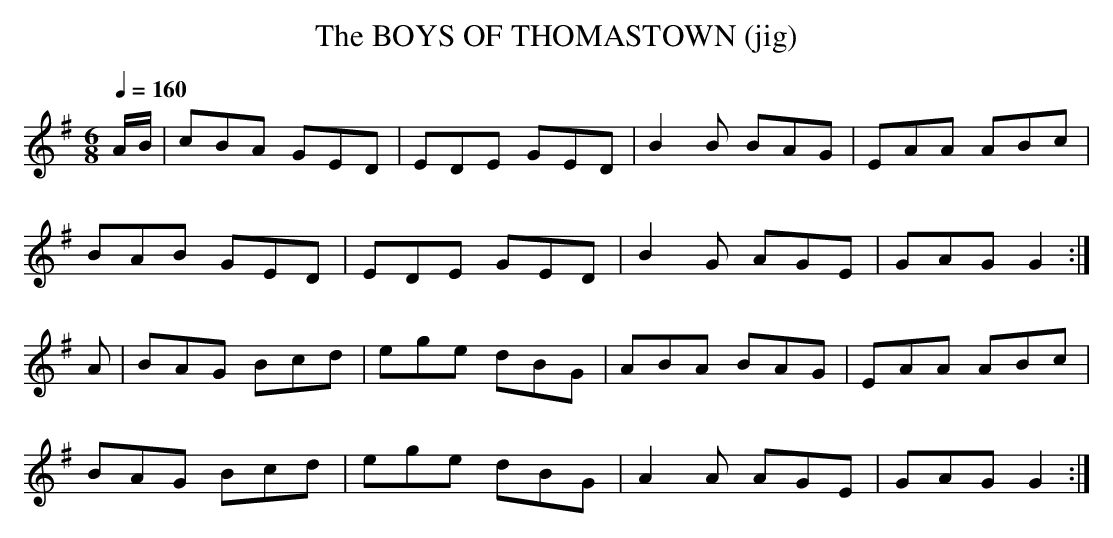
X:1
T:BOYS OF THOMASTOWN (jig), The
Q:1/4=160
L:1/8
M:6/8
K:G
A/B/|cBA GED|EDE GED|B2B BAG|EAA ABc|
BAB GED|EDE GED|B2G AGE|GAG G2:|
A|BAG Bcd|ege dBG|ABA BAG|EAA ABc|
BAG Bcd|ege dBG|A2A AGE|GAG G2:|
